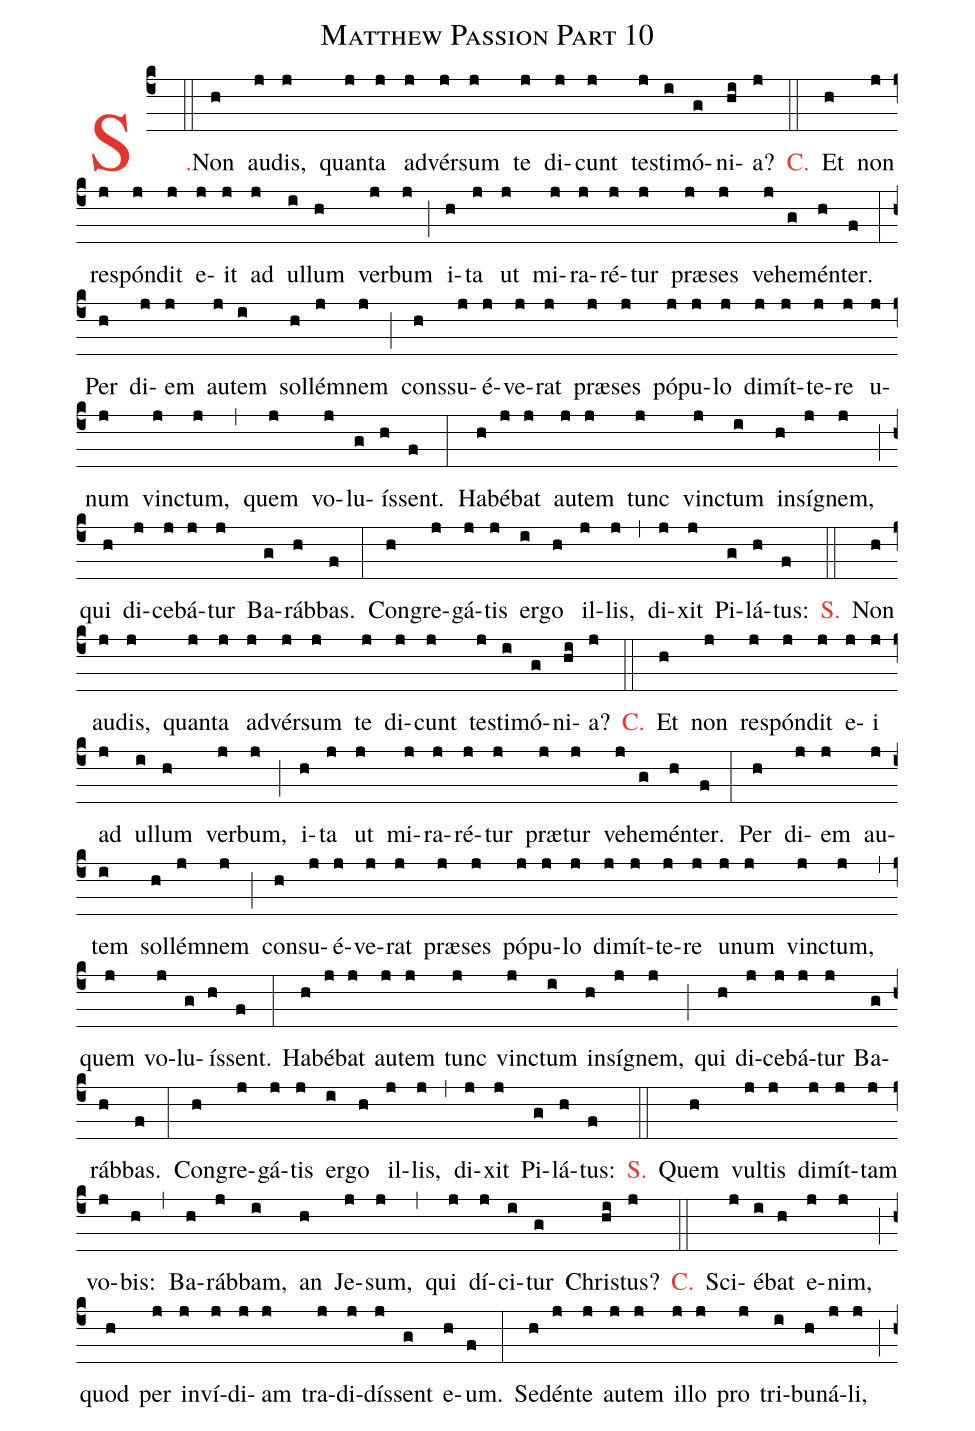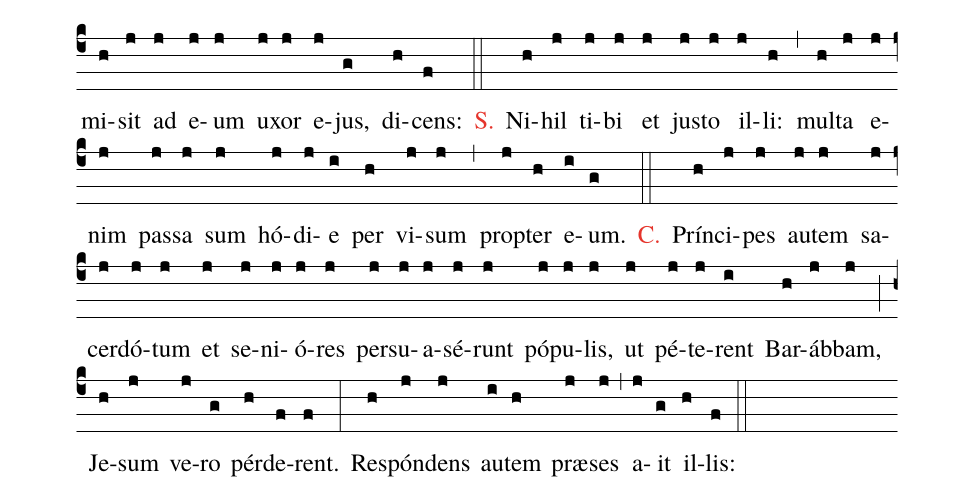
name:Matthew Passion Part 10;
%%
(c4) <c>S.</c>(::) () Non(h) au(j)dis,(j) quan(j)ta(j) ad(j)vér(j)sum(j) te(j) di(j)cunt(j) tes(j)ti(i)mó(g)ni(hi)a?(j) <c>C.</c>(::) Et(h) non(j) res(j)pón(j)dit(j) e(j)it(j) ad(j) ul(i)lum(h) ver(j)bum(j) (;) i(h)ta(j) ut(j) mi(j)ra(j)ré(j)tur(j) pr<sp>ae</sp>(j)ses(j) ve(j)he(g)mén(h)ter.(f) (:) Per(h) di(j)em(j) au(j)tem(i) sol(h)lém(j)nem(j) (;) cons(h)su(j)é(j)ve(j)rat(j) pr<sp>ae</sp>(j)ses(j) pó(j)pu(j)lo(j) di(j)mít(j)te(j)re(j) u(j)num(j) vinc(j)tum,(j) (,) quem(j) vo(j)lu(g)ís(h)sent.(f) (:) Ha(h)bé(j)bat(j) au(j)tem(j) tunc(j) vinc(j)tum(i) in(h)síg(j)nem,(j) (;) qui(h) di(j)ce(j)bá(j)tur(j) Ba(g)ráb(h)bas.(f) (:) Con(h)gre(j)gá(j)tis(j) er(i)go(h) il(j)lis,(j) (,) di(j)xit(j) Pi(g)lá(h)tus:(f) <c>S.</c>(::) Non(h) au(j)dis,(j) quan(j)ta(j) ad(j)vér(j)sum(j) te(j) di(j)cunt(j) tes(j)ti(i)mó(g)ni(hi)a?(j) <c>C.</c>(::) Et(h) non(j) res(j)pón(j)dit(j) e(j)i(j) ad(j) ul(i)lum(h) ver(j)bum,(j) (;) i(h)ta(j) ut(j) mi(j)ra(j)ré(j)tur(j) pr<sp>ae</sp>(j)tur(j) ve(j)he(g)mén(h)ter.(f) (:) Per(h) di(j)em(j) au(j)tem(i) sol(h)lém(j)nem(j) (;) con(h)su(j)é(j)ve(j)rat(j) pr<sp>ae</sp>(j)ses(j) pó(j)pu(j)lo(j) di(j)mít(j)te(j)re(j) u(j)num(j) vinc(j)tum,(j) (,) quem(j) vo(j)lu(g)ís(h)sent.(f) (:) Ha(h)bé(j)bat(j) au(j)tem(j) tunc(j) vinc(j)tum(i) in(h)síg(j)nem,(j) (;) qui(h) di(j)ce(j)bá(j)tur(j) Ba(g)ráb(h)bas.(f) (:) Con(h)gre(j)gá(j)tis(j) er(i)go(h) il(j)lis,(j) (,) di(j)xit(j) Pi(g)lá(h)tus:(f) <c>S.</c>(::) Quem(h) vul(j)tis(j) di(j)mít(j)tam(j) vo(j)bis:(h) (,) Ba(h)ráb(j)bam,(i) an(h) Je(j)sum,(j) (,) qui(j) dí(j)ci(i)tur(g) Chris(hi)tus?(j) <c>C.</c>(::) Sci(j)é(i)bat(h) e(j)nim,(j) (;) quod(h) per(j) in(j)ví(j)di(j)am(j) tra(j)di(j)dís(j)sent(g) e(h)um.(f) (:) Se(h)dén(j)te(j) au(j)tem(j) il(j)lo(j) pro(j) tri(i)bu(h)ná(j)li,(j) (;) mi(h)sit(j) ad(j) e(j)um(j) u(j)xor(j) e(j)jus,(g) di(h)cens:(f) <c>S.</c>(::) Ni(h)hil(j) ti(j)bi(j) et(j) jus(j)to(j) il(j)li:(h) (,) mul(h)ta(j) e(j)nim(j) pas(j)sa(j) sum(j) hó(j)di(j)e(i) per(h) vi(j)sum(j) (,) prop(j)ter(h) e(i)um.(g) <c>C.</c>(::) Prín(h)ci(j)pes(j) au(j)tem(j) sa(j)cer(j)dó(j)tum(j) et(j) se(j)ni(j)ó(j)res(j) per(j)su(j)a(j)sé(j)runt(j) pó(j)pu(j)lis,(j) ut(j) pé(j)te(j)rent(i) Bar(h)áb(j)bam,(j) (;) Je(h)sum(j) ve(j)ro(g) pér(h)de(f)rent.(f) (:) Res(h)pón(j)dens(j) au(i)tem(h) pr<sp>ae</sp>(j)ses(j) (,) a(j)it(g) il(h)lis:(f) (::)
